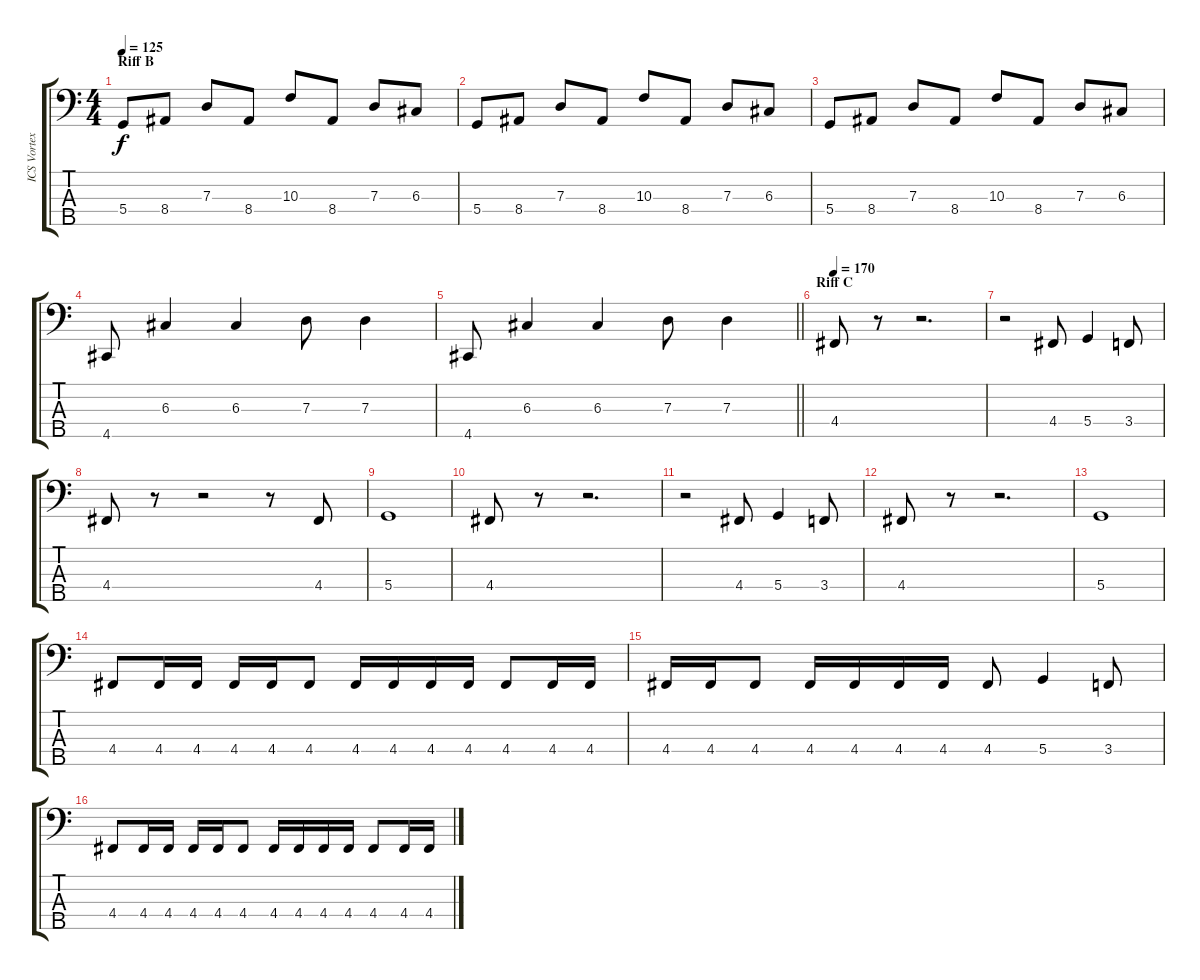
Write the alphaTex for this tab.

\track ("ICS Vortex" "ICS Vortex") {instrument electricbassfinger}
\staff {score tabs}
\tuning (F2 C2 G1 D1 A0) {hide}
\ts (4 4)
\section ("" "Riff B")
\tempo 125
\clef f4
\ks c
5.4.8{dy f} 8.4.8 7.3.8 8.4.8 10.3.8 8.4.8 7.3.8 6.3.8 |
5.4.8 8.4.8 7.3.8 8.4.8 10.3.8 8.4.8 7.3.8 6.3.8 |
5.4.8 8.4.8 7.3.8 8.4.8 10.3.8 8.4.8 7.3.8 6.3.8 |
4.5.8 6.3.4 6.3.4 7.3.8 7.3.4 |
\barLineRight lightlight
4.5.8 6.3.4 6.3.4 7.3.8 7.3.4 |
\section ("" "Riff C")
\tempo 170
4.4.8 r.8 r.2{d} |
r.2 4.4.8 5.4.4 3.4.8 |
4.4.8 r.8 r.2 r.8 4.4.8 |
5.4.1 |
4.4.8 r.8 r.2{d} |
r.2 4.4.8 5.4.4 3.4.8 |
4.4.8 r.8 r.2{d} |
5.4.1 |
4.4.8 4.4.16 4.4.16 4.4.16 4.4.16 4.4.8 4.4.16 4.4.16 4.4.16 4.4.16 4.4.8 4.4.16 4.4.16 |
4.4.16 4.4.16 4.4.8 4.4.16 4.4.16 4.4.16 4.4.16 4.4.8 5.4.4 3.4.8 |
4.4.8 4.4.16 4.4.16 4.4.16 4.4.16 4.4.8 4.4.16 4.4.16 4.4.16 4.4.16 4.4.8 4.4.16 4.4.16
